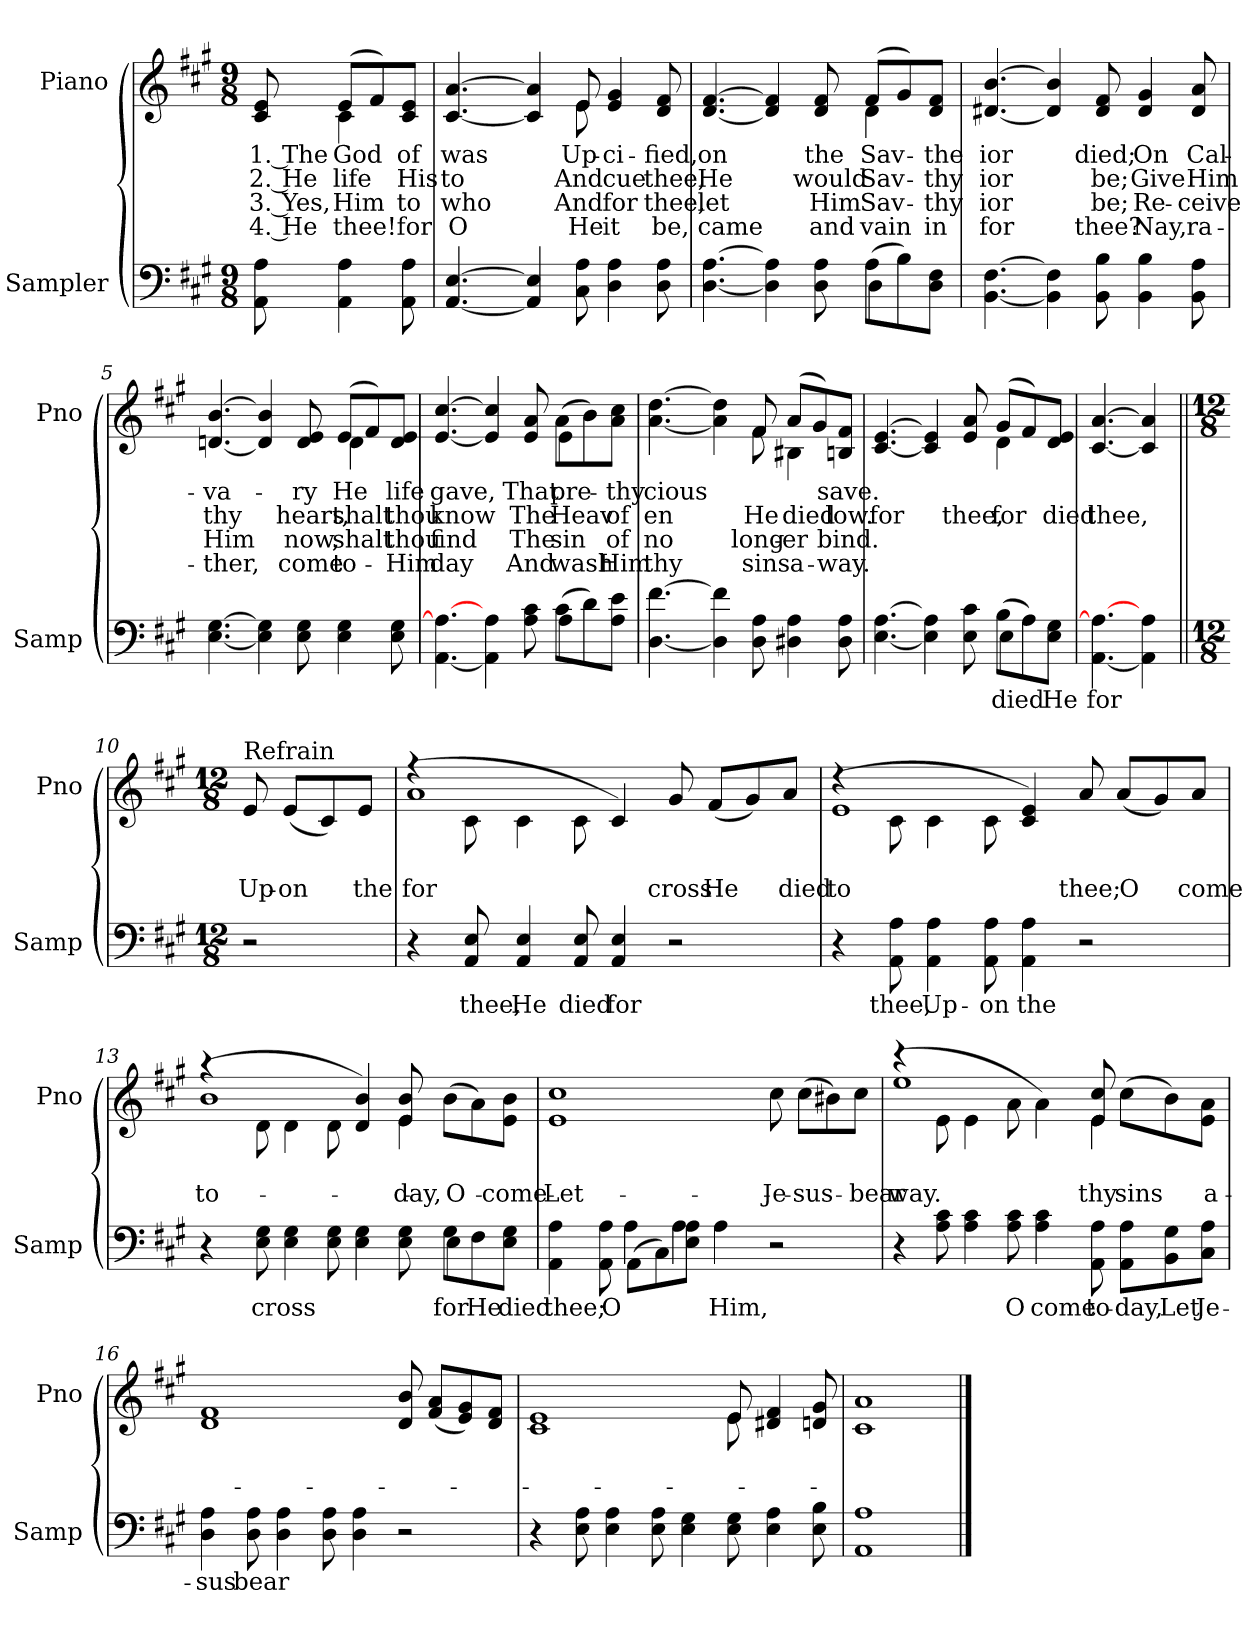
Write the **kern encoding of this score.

**kern	**text	**kern	**text	**text	**text	**text
*part2	*part2	*part1	*part1	*part1	*part1	*part1
*staff2	*staff2	*staff1	*staff1	*staff1	*staff1	*staff1
*I"Sampler	*	*I"Piano	*	*	*	*
*I'Samp	*	*I'Pno	*	*	*	*
*clefF4	*	*clefG2	*	*	*	*
*k[f#c#g#]	*	*k[f#c#g#]	*	*	*	*
*A:	*	*A:	*	*	*	*
*M9/8	*	*M9/8	*	*	*	*
=1	=1	=1	=1	=1	=1	=1
*	*	*^	*	*	*	*
8AA 8A	.	8c# 8e	8ryy	1. The	2. He	3. Yes,	4. He
4AA 4A	.	(8e/L	4c#	God	life	Him	thee!
.	.	8f#/)	.	.	.	.	.
8AA 8A	.	8c#/ 8e/J	8ryy	of	His	to	for
=2	=2	=2	=2	=2	=2	=2	=2
[4.AA [4.E	.	[4.c# [4.a	8ryy	was	to	who	O
*	*	*v	*v	*	*	*	*
4AA] 4E]	.	4c#] 4a]	.	.	.	.
*	*	*^	*	*	*	*
8C# 8A	.	8e/	8e	Up-	And	And	He
4D 4A	.	4e 4g#	4.ryy	-ci-	-cue	for	it
8D 8A	.	8d 8f#	.	-fied,	thee,	thee,	be,
=3	=3	=3	=3	=3	=3	=3	=3
*^	*	*	*	*	*	*	*
[4.D [4.A	2.ryy	.	[4.d [4.f#	2.ryy	-on	He	let	came
4D] 4A]	.	.	4d] 4f#]	.	.	.	.	.
8D 8A	.	.	8d 8f#	.	the	would	Him	and
(8A\L	4D	.	(8f#/L	4d	Sav-	Sav-	Sav-	vain
8B\)	.	.	8g#/)	.	.	.	.	.
8D\ 8F#\J	8ryy	.	8d/ 8f#/J	8ryy	the	thy	thy	in
*v	*v	*	*	*	*	*	*	*
*	*	*v	*v	*	*	*	*
=4	=4	=4	=4	=4	=4	=4
[4.BB [4.F#	.	[4.d#X [4.b	-ior	-ior	-ior	for
4BB] 4F#]	.	4d#] 4b]	.	.	.	.
8BB 8B	.	8d# 8f#	died;	be;	be;	thee?
4BB 4B	.	4d# 4g#	On	Give	Re-	Nay,
8BB 8A	.	8d# 8a	Cal-	Him	-ceive	ra-
=5	=5	=5	=5	=5	=5	=5
*	*	*^	*	*	*	*
[4.E [4.G#	.	[4.dn [4.b	2.ryy	-va-	thy	Him	-ther,
4E] 4G#]	.	4d] 4b]	.	.	.	.	.
8E 8G#	.	8d 8e	.	-ry	heart,	now,	come
4E 4G#	.	(8e/L	4d	He	shalt	shalt	to-
.	.	8f#/)	.	.	.	.	.
8E 8G#	.	8d/ 8e/J	8ryy	life	thou	thou	Him
=6	=6	=6	=6	=6	=6	=6	=6
*^	*	*	*	*	*	*	*
[4.AA 4.A_	2.ryy	.	[4.e [4.cc#	2.ryy	gave,	know	find	-day
4AA] 4A	.	.	4e] 4cc#]	.	.	.	.	.
8A 8c#	.	.	8e 8a	.	That	The	The	And
(8c#\L	4A	.	(8a\L	4e	pre-	Heav-	sin	wash
8d\)	.	.	8b\)	.	.	.	.	.
8A\ 8e\J	8ryy	.	8a\ 8cc#\J	8ryy	thy	of	of	Him
*v	*v	*	*	*	*	*	*	*
=7	=7	=7	=7	=7	=7	=7	=7
[4.D [4.f#	.	[4.a [4.dd	8ryy	-cious	-en	no	thy
*	*	*v	*v	*	*	*	*
4D] 4f#]	.	4a] 4dd]	.	.	.	.
*	*	*^	*	*	*	*
8D 8A	.	8f#/	8f#	.	He	long-	sins
4D#X 4A	.	(8a/L	4B#X	.	died	-er	a-
.	.	8g#/)	.	.	.	.	.
8D# 8A	.	8B/ 8f#/J	8ryy	save.	-low.	bind.	-way.
=8	=8	=8	=8	=8	=8	=8	=8
*^	*	*	*	*	*	*	*
[4.E [4.A	2.ryy	.	[4.c# [4.e	2.ryy	.	for	.	.
4E] 4A]	.	.	4c#] 4e]	.	.	.	.	.
8E 8c#	.	.	8e 8a	.	.	thee,	.	.
(8B\L	4E	died	(8g#/L	4d	.	for	.	.
8A\)	.	.	8f#/)	.	.	.	.	.
8E\ 8G#\J	8ryy	He	8d/ 8e/J	8ryy	.	died	.	.
*v	*v	*	*	*	*	*	*	*
*	*	*v	*v	*	*	*	*
=9	=9	=9	=9	=9	=9	=9
[4.AA 4.A_	for	[4.c# [4.a	.	thee,	.	.
4AA] 4A	.	4c#] 4a]	.	.	.	.
=10||	=10||	=10||	=10||	=10||	=10||	=10||
*M12/8	*	*M12/8	*	*	*	*
!	!	!LO:TX:t=Refrain	!	!	!	!
2r	.	8e	.	Up-	.	.
.	.	(8e/L	.	-on	.	.
.	.	8c#/)	.	.	.	.
.	.	8e/J	.	the	.	.
=11	=11	=11	=11	=11	=11	=11
*	*	*^	*	*	*	*
4r	.	(4r	1a	.	for	.	.
8AA 8E	thee,	8c#\	.	.	.	.	.
4AA 4E	He	4c#\	.	.	.	.	.
8AA 8E	died	8c#\	.	.	.	.	.
4AA 4E	for	4c#)	.	.	.	.	.
2r	.	8g#	2ryy	.	cross	.	.
.	.	(8f#/L	.	.	He	.	.
.	.	8g#/)	.	.	.	.	.
.	.	8a/J	.	.	died	.	.
=12	=12	=12	=12	=12	=12	=12	=12
4r	.	(4r	1e	.	to	.	.
8AA 8A	thee,	8c#\	.	.	.	.	.
4AA 4A	Up-	4c#\	.	.	.	.	.
8AA 8A	-on	8c#\	.	.	.	.	.
4AA 4A	the	4c# 4e)	.	.	.	.	.
2r	.	8a	2ryy	.	thee;	.	.
.	.	(8a/L	.	.	O	.	.
.	.	8g#/)	.	.	.	.	.
.	.	8a/J	.	.	come	.	.
=13	=13	=13	=13	=13	=13	=13	=13
*^	*	*	*	*	*	*	*
4r	8ryy	.	(4r	1b	.	to-	.	.
*v	*v	*	*	*	*	*	*	*
8E 8G#	cross	8d\	.	.	.	.	.
4E 4G#	.	4d\	.	.	.	.	.
8E 8G#	.	8d\	.	.	.	.	.
4E 4G#	.	4d 4b)	.	.	.	.	.
8E 8G#	.	8e 8b	4e	.	-day,	.	.
*^	*	*	*	*	*	*	*
8G#\L	4E	for	(8b\L	.	.	O	.	.
8F#\	.	He	8a\)	4ryy	.	.	.	.
8E\ 8G#\J	8ryy	died	8e\ 8b\J	.	.	come	.	.
*	*	*	*v	*v	*	*	*	*
=14	=14	=14	=14	=14	=14	=14	=14
4AA 4A	4.ryy	thee;	1e 1cc#	.	Let	.	.
8AA 8A	.	O	.	.	.	.	.
(8AA\L	4A	.	.	.	.	.	.
8C#\)	.	.	.	.	.	.	.
8E\ 8A\J	4A	.	.	.	.	.	.
4A\	.	Him,	.	.	.	.	.
.	2ryy	.	.	.	.	.	.
2r	.	.	8cc#	.	Je-	.	.
.	.	.	(8cc#\L	.	-sus	.	.
.	.	.	8b#X\)	.	.	.	.
.	8ryy	.	8cc#\J	.	bear	.	.
*v	*v	*	*	*	*	*	*
=15	=15	=15	=15	=15	=15	=15
*	*	*^	*	*	*	*
4r	.	(4r	1ee	.	-way.	.	.
8A 8c#	.	8e\	.	.	.	.	.
4A 4c#	.	4e\	.	.	.	.	.
8A 8c#	O	8a\	.	.	.	.	.
4A 4c#	come	4a\)	.	.	.	.	.
8AA 8A	to-	8e 8cc#	4e	.	thy	.	.
8AA\ 8A\L	-day,	(8cc#\L	.	.	sins	.	.
8BB\ 8G#\	Let	8b\)	4ryy	.	.	.	.
8C#\ 8A\J	Je-	8e\ 8a\J	.	.	a-	.	.
*	*	*v	*v	*	*	*	*
=16	=16	=16	=16	=16	=16	=16
4D 4A	-sus	1d 1f#	.	.	.	.
8D 8A	bear	.	.	.	.	.
4D 4A	.	.	.	.	.	.
8D 8A	.	.	.	.	.	.
4D 4A	.	.	.	.	.	.
2r	.	8d 8b	.	.	.	.
.	.	(8f#/ 8a/L	.	.	.	.
.	.	8e/ 8g#/)	.	.	.	.
.	.	8d/ 8f#/J	.	.	.	.
=17	=17	=17	=17	=17	=17	=17
*	*	*^	*	*	*	*
4r	.	1c# 1e	1ryy	.	.	.	.
8E 8A	.	.	.	.	.	.	.
4E 4A	.	.	.	.	.	.	.
8E 8A	.	.	.	.	.	.	.
4E 4G#	.	.	.	.	.	.	.
8E 8G#	.	8e/	8e	.	.	.	.
4E 4A	.	4d#X 4f#	4.ryy	.	.	.	.
8E 8B	.	8dn 8g#	.	.	.	.	.
*	*	*v	*v	*	*	*	*
=18	=18	=18	=18	=18	=18	=18
1AA 1A	.	1c# 1a	.	.	.	.
==	==	==	==	==	==	==
*-	*-	*-	*-	*-	*-	*-
